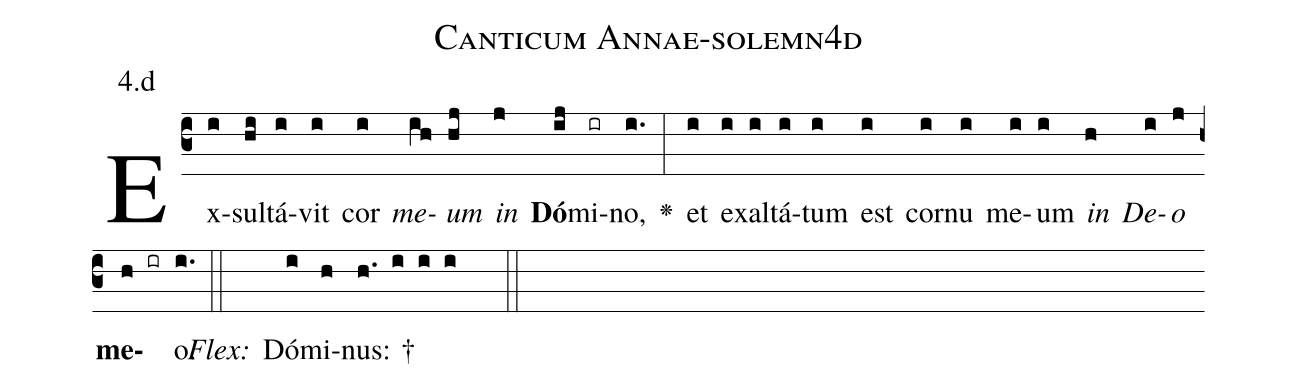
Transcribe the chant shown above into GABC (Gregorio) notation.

name: Canticum Annae-solemn4d;
annotation: 4.d;
%%
(c3)Ex(i)sul(hi)tá(i)vit(i) cor(i) <i>me</i>(ih)<i>um</i>(hj) <i>in</i>(j) <b>Dó</b>(ij)mi(ir)no,(i.) <v>\greheightstar</v>(:) et(i) e(i)xal(i)tá(i)tum(i) est(i) cor(i)nu(i) me(i)um(i) <i>in</i>(h) <i>De</i>(i)<i>o</i>(j) <b>me</b>(h ir)o.(i.) (::)
<i>Flex:</i>()  Dó(i)mi(h)nus: †(h. i i i  ::)

%E(i) u(h) o(i) u(j) a(h) e.(i.) (::)
